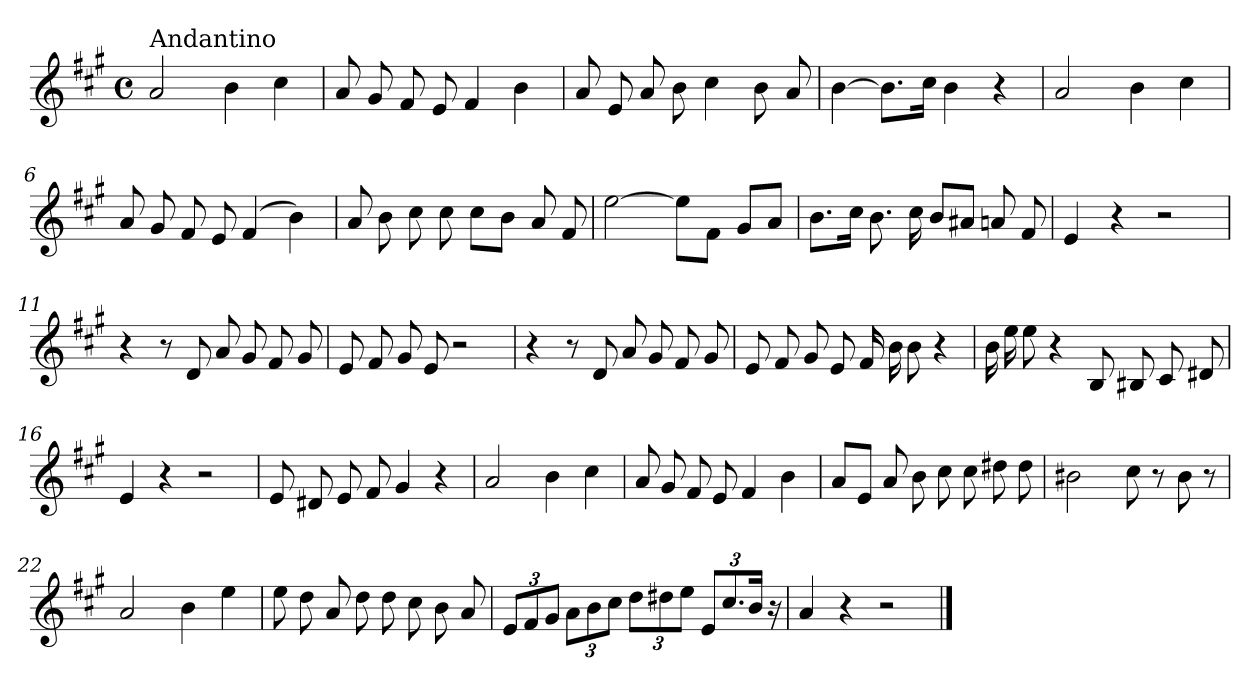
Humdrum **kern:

**kern
*part1
*staff1
*clefG2
*k[f#c#g#]
*A:
*M4/4
*met(c)
=1
!LO:TX:a:t=Andantino
2a/
4b\
4cc#\
=2
8a/
8g#/
8f#/
8e/
4f#/
4b\
=3
8a/
8e/
8a/
8b\
4cc#\
8b\
8a/
=4
[4b\
8.b\L]
16cc#\Jk
4b\
4r
=5
2a/
4b\
4cc#\
!!LO:LB:g=z
=6
8a/
8g#/
8f#/
8e/
(>4f#/
4b\)
=7
8a/
8b\
8cc#\
8cc#\
8cc#\L
8b\J
8a/
8f#/
=8
[2ee\
8ee\L]
8f#\J
8g#/L
8a/J
=9
8.b\L
16cc#\Jk
8.b\
16cc#\
8b/L
8a#X/J
8an/
8f#/
=10
4e/
4r
2r
!!LO:LB:g=z
=11
4r
8r
8d/
8a/
8g#/
8f#/
8g#/
=12
8e/
8f#/
8g#/
8e/
2r
=13
4r
8r
8d/
8a/
8g#/
8f#/
8g#/
=14
8e/
8f#/
8g#/
8e/
16f#/
16b\
8b\
4r
!!LO:LB:g=z
=15
16b\
16ee\
8ee\
4r
8B/
8B#X/
8c#/
8d#X/
=16
4e/
4r
2r
=17
8e/
8d#X/
8e/
8f#/
4g#/
4r
=18
2a/
4b\
4cc#\
=19
8a/
8g#/
8f#/
8e/
4f#/
4b\
!!LO:LB:g=z
=20
8a/L
8e/J
8a/
8b\
8cc#\
8cc#\
8dd#X\
8dd#\
=21
2b#X\
8cc#\
8r
8b#\
8r
=22
2a/
4b\
4ee\
=23
8ee\
8dd\
8a/
8dd\
8dd\
8cc#\
8b\
8a/
!!LO:LB:g=z
=24
12e/L
12f#/
12g#/J
12a\L
12b\
12cc#\J
12dd\L
12dd#X\
12ee\J
12e/L
12.cc#/
24b/Jk
16r
=25
4a/
4r
2r
==
*-
